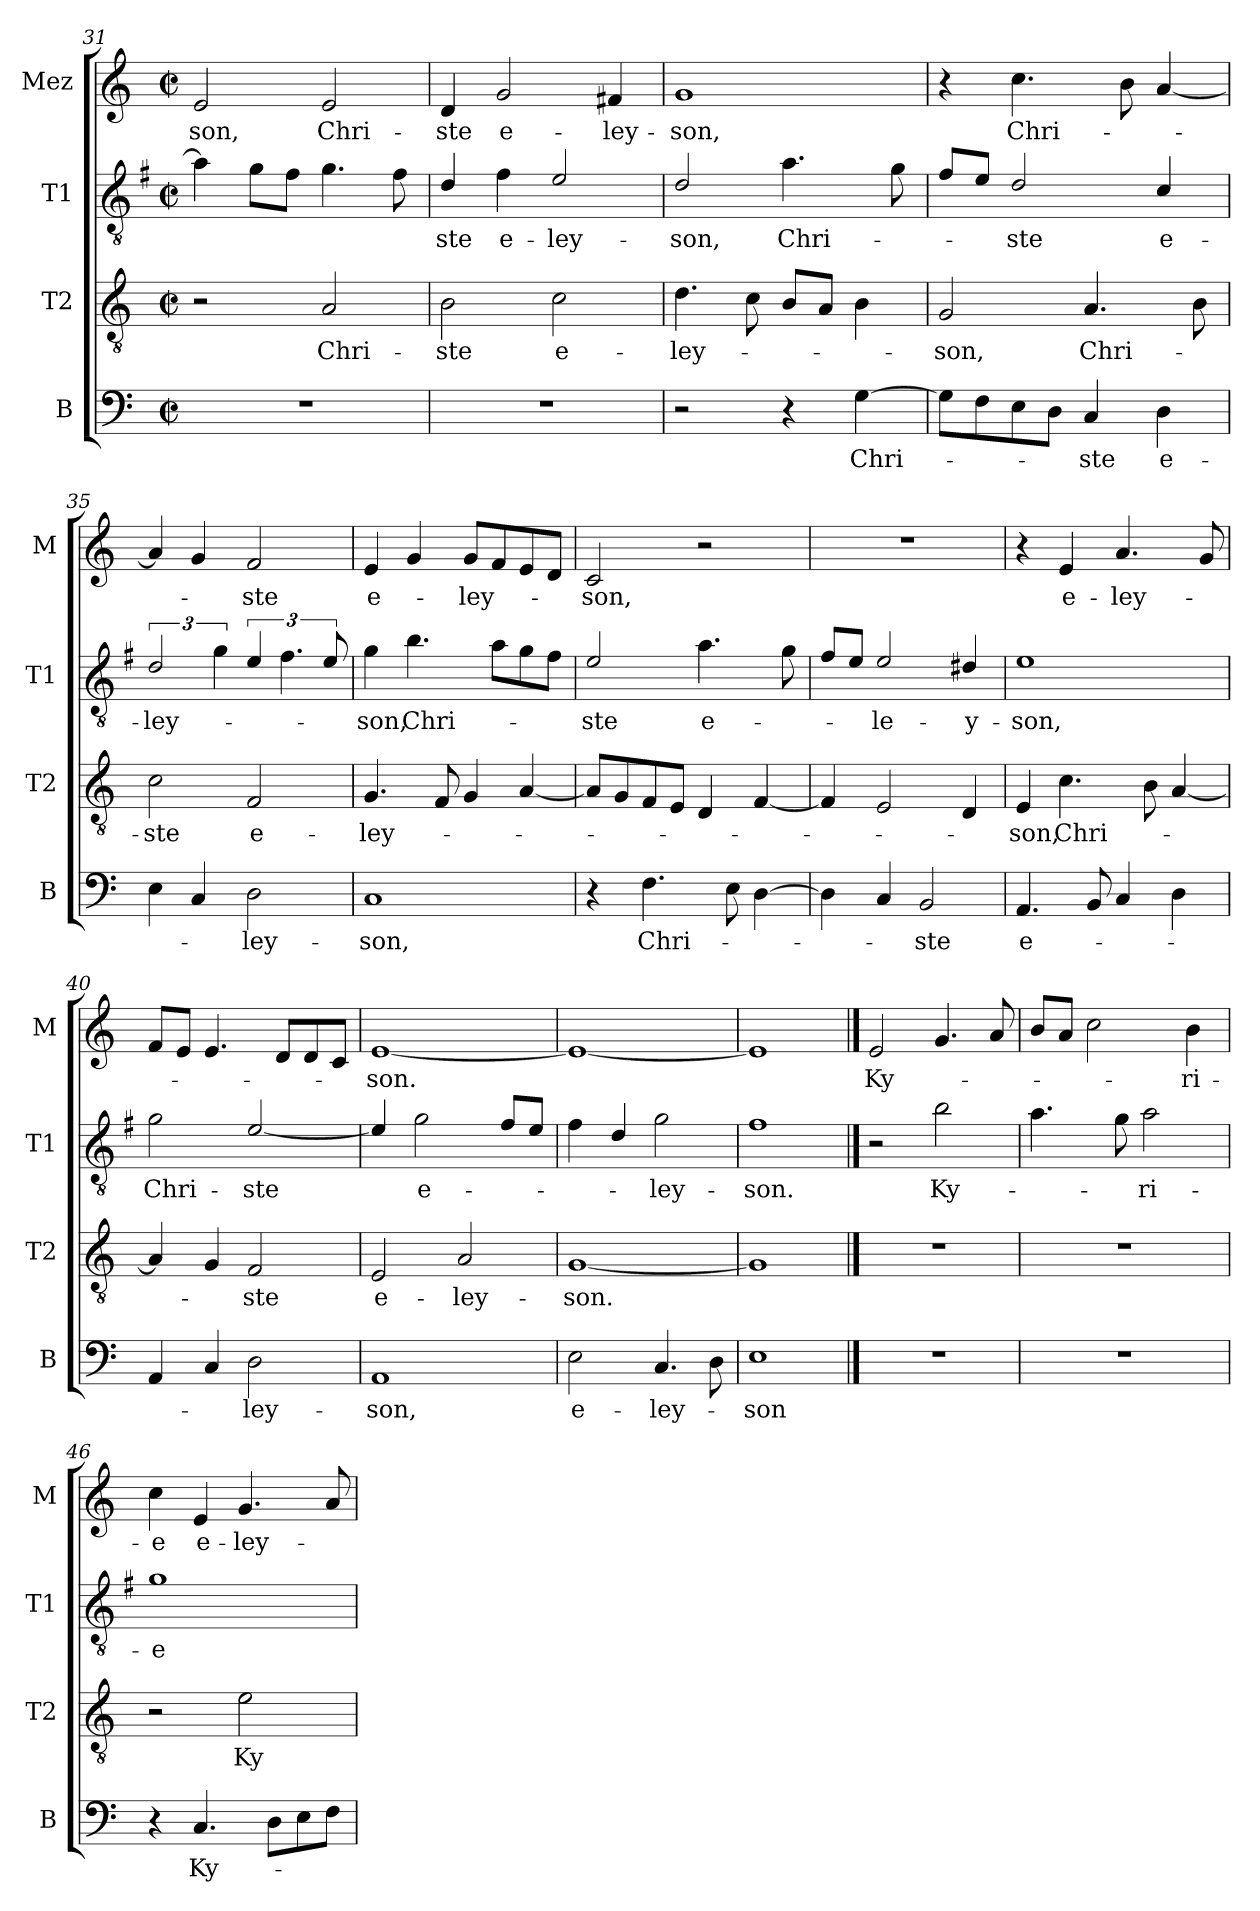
**kern	**text	**kern	**text	**kern	**text	**kern	**text
*part4	*part4	*part3	*part3	*part2	*part2	*part1	*part1
*staff4	*staff4	*staff3	*staff3	*staff2	*staff2	*staff1	*staff1
*I"B	*	*I"T2	*	*I"T1	*	*I"Mez	*
*I'B	*	*I'T2	*	*I'T1	*	*I'M	*
*clefF4	*	*clefGv2	*	*clefGv2	*	*clefG2	*
*	*	*	*	*ITrd4c7	*	*	*
*k[]	*	*k[]	*	*k[]	*	*k[]	*
*M2/2	*	*M2/2	*	*M2/2	*	*M2/2	*
*met(c|)	*	*met(c|)	*	*met(c|)	*	*met(c|)	*
=31	=31	=31	=31	=31	=31	=31	=31
!	!	!	!	!	!	!	!LO:LY:b
1r	.	2r	.	4d\]	.	2e/	-son,
.	.	.	.	8c\L	.	.	.
.	.	.	.	8B\J	.	.	.
!	!	!	!LO:LY:b	!	!	!	!LO:LY:b
.	.	2A/	Chri-	4.c\	.	2e/	Chri-
.	.	.	.	8B\	.	.	.
=32	=32	=32	=32	=32	=32	=32	=32
!	!	!	!LO:LY:b	!	!LO:LY:b	!	!LO:LY:b
1r	.	2B\	-ste	4G/	-ste	4d/	-ste
!	!	!	!	!	!LO:LY:b	!	!LO:LY:b
.	.	.	.	4B\	e-	2g/	e-
!	!	!	!LO:LY:b	!	!LO:LY:b	!	!
.	.	2c\	e-	2A/	-ley-	.	.
!	!	!	!	!	!	!	!LO:LY:b
.	.	.	.	.	.	4f#X/	-ley-
!!LO:LB:g=z
=33	=33	=33	=33	=33	=33	=33	=33
!	!	!	!LO:LY:b	!	!LO:LY:b	!	!LO:LY:b
2r	.	4.d\	-ley-	2G/	-son,	1g	-son,
.	.	8c\	.	.	.	.	.
!	!	!	!	!	!LO:LY:b	!	!
4r	.	8B/L	.	4.d\	Chri-	.	.
.	.	8A/J	.	.	.	.	.
!	!LO:LY:b	!	!	!	!	!	!
[4G\	Chri-	4B\	.	.	.	.	.
.	.	.	.	8c\	.	.	.
=34	=34	=34	=34	=34	=34	=34	=34
!	!	!	!LO:LY:b	!	!	!	!
8G\L]	.	2G/	-son,	8B/L	.	4r	.
8F\	.	.	.	8A/J	.	.	.
!	!	!	!	!	!LO:LY:b	!	!LO:LY:b
8E\	.	.	.	2G/	-ste	4.cc\	Chri-
8D\J	.	.	.	.	.	.	.
!	!LO:LY:b	!	!LO:LY:b	!	!	!	!
4C/	-ste	4.A/	Chri-	.	.	.	.
.	.	.	.	.	.	8b\	.
!	!LO:LY:b	!	!	!	!LO:LY:b	!	!
4D\	e-	.	.	4F/	e-	[4a/	.
.	.	8B\	.	.	.	.	.
=35	=35	=35	=35	=35	=35	=35	=35
!	!	!	!LO:LY:b	!	!LO:LY:b	!	!
4E\	.	2c\	-ste	3G/	-ley-	4a/]	.
4C/	.	.	.	.	.	4g/	.
.	.	.	.	6c\	.	.	.
!	!LO:LY:b	!	!LO:LY:b	!	!	!	!LO:LY:b
2D\	-ley-	2F/	e-	6A/	.	2f/	-ste
.	.	.	.	6.B\	.	.	.
.	.	.	.	12A/	.	.	.
=36	=36	=36	=36	=36	=36	=36	=36
!	!LO:LY:b	!	!LO:LY:b	!	!LO:LY:b	!	!LO:LY:b
1C	-son,	4.G/	-ley-	4c\	-son,	4e/	e-
!	!	!	!	!	!LO:LY:b	!	!
.	.	.	.	4.e\	Chri-	4g/	.
.	.	8F/	.	.	.	.	.
!	!	!	!	!	!	!	!LO:LY:b
.	.	4G/	.	.	.	8g/L	-ley-
.	.	.	.	8d\L	.	8f/	.
.	.	[4A/	.	8c\	.	8e/	.
.	.	.	.	8B\J	.	8d/J	.
=37	=37	=37	=37	=37	=37	=37	=37
!	!	!	!	!	!LO:LY:b	!	!LO:LY:b
4r	.	8A/L]	.	2A/	-ste	2c/	-son,
.	.	8G/	.	.	.	.	.
!	!LO:LY:b	!	!	!	!	!	!
4.F\	Chri-	8F/	.	.	.	.	.
.	.	8E/J	.	.	.	.	.
!	!	!	!	!	!LO:LY:b	!	!
.	.	4D/	.	4.d\	e-	2r	.
8E\	.	.	.	.	.	.	.
[4D\	.	[4F/	.	.	.	.	.
.	.	.	.	8c\	.	.	.
!!LO:PB:g=z
=38	=38	=38	=38	=38	=38	=38	=38
4D\]	.	4F/]	.	8B/L	.	1r	.
.	.	.	.	8A/J	.	.	.
!	!	!	!	!	!LO:LY:b	!	!
4C/	.	2E/	.	2A/	-le-	.	.
!	!LO:LY:b	!	!	!	!	!	!
2BB/	-ste	.	.	.	.	.	.
!	!	!	!	!	!LO:LY:b	!	!
.	.	4D/	.	4G#X/	-y-	.	.
=39	=39	=39	=39	=39	=39	=39	=39
!	!LO:LY:b	!	!LO:LY:b	!	!LO:LY:b	!	!
4.AA/	e-	4E/	son,	1A	-son,	4r	.
!	!	!	!LO:LY:b	!	!	!	!LO:LY:b
.	.	4.c\	Chri-	.	.	4e/	e-
8BB/	.	.	.	.	.	.	.
!	!	!	!	!	!	!	!LO:LY:b
4C/	.	.	.	.	.	4.a/	-ley-
.	.	8B\	.	.	.	.	.
4D\	.	[4A/	.	.	.	.	.
.	.	.	.	.	.	8g/	.
=40	=40	=40	=40	=40	=40	=40	=40
!	!	!	!	!	!LO:LY:b	!	!
4AA/	.	4A/]	.	2c\	Chri-	8f/L	.
.	.	.	.	.	.	8e/J	.
4C/	.	4G/	.	.	.	4.e/	.
!	!LO:LY:b	!	!LO:LY:b	!	!LO:LY:b	!	!
2D\	-ley-	2F/	-ste	[2A/	-ste	.	.
.	.	.	.	.	.	8d/L	.
.	.	.	.	.	.	8d/	.
.	.	.	.	.	.	8c/J	.
=41	=41	=41	=41	=41	=41	=41	=41
!	!LO:LY:b	!	!LO:LY:b	!	!	!	!LO:LY:b
1AA	-son,	2E/	e-	4A/]	.	[1e	-son.
!	!	!	!	!	!LO:LY:b	!	!
.	.	.	.	2c\	e-	.	.
!	!	!	!LO:LY:b	!	!	!	!
.	.	2A/	-ley-	.	.	.	.
.	.	.	.	8B/L	.	.	.
.	.	.	.	8A/J	.	.	.
=42	=42	=42	=42	=42	=42	=42	=42
!	!LO:LY:b	!	!LO:LY:b	!	!	!	!
2E\	e-	[1G	-son.	4B\	.	1e_	.
.	.	.	.	4G/	.	.	.
!	!LO:LY:b	!	!	!	!LO:LY:b	!	!
4.C/	-ley-	.	.	2c\	-ley-	.	.
8D\	.	.	.	.	.	.	.
=43	=43	=43	=43	=43	=43	=43	=43
!	!LO:LY:b	!	!	!	!LO:LY:b	!	!
1E	-son	1G]	.	1B	-son.	1e]	.
==44	==44	==44	==44	==44	==44	==44	==44
*	*	*	*	*	*	*MM120	*
!	!	!	!	!	!	!	!LO:LY:b
1r	.	1r	.	2r	.	2e/	Ky-
!	!	!	!	!	!LO:LY:b	!	!
.	.	.	.	2e\	Ky-	4.g/	.
.	.	.	.	.	.	8a/	.
!!LO:LB:g=z
=45	=45	=45	=45	=45	=45	=45	=45
1r	.	1r	.	4.d\	.	8b/L	.
.	.	.	.	.	.	8a/J	.
.	.	.	.	.	.	2cc\	.
.	.	.	.	8c\	.	.	.
!	!	!	!	!	!LO:LY:b	!	!
.	.	.	.	2d\	ri-	.	.
!	!	!	!	!	!	!	!LO:LY:b
.	.	.	.	.	.	4b\	-ri-
=46	=46	=46	=46	=46	=46	=46	=46
!	!	!	!	!	!LO:LY:b	!	!LO:LY:b
4r	.	2r	.	1c	-e	4cc\	-e
!	!LO:LY:b	!	!	!	!	!	!LO:LY:b
4.C/	Ky-	.	.	.	.	4e/	e-
!	!	!	!LO:LY:b	!	!	!	!LO:LY:b
.	.	2e\	Ky-	.	.	4.g/	-ley-
8D\L	.	.	.	.	.	.	.
8E\	.	.	.	.	.	.	.
8F\J	.	.	.	.	.	8a/	.
=	=	=	=	=	=	=	=
*-	*-	*-	*-	*-	*-	*-	*-
